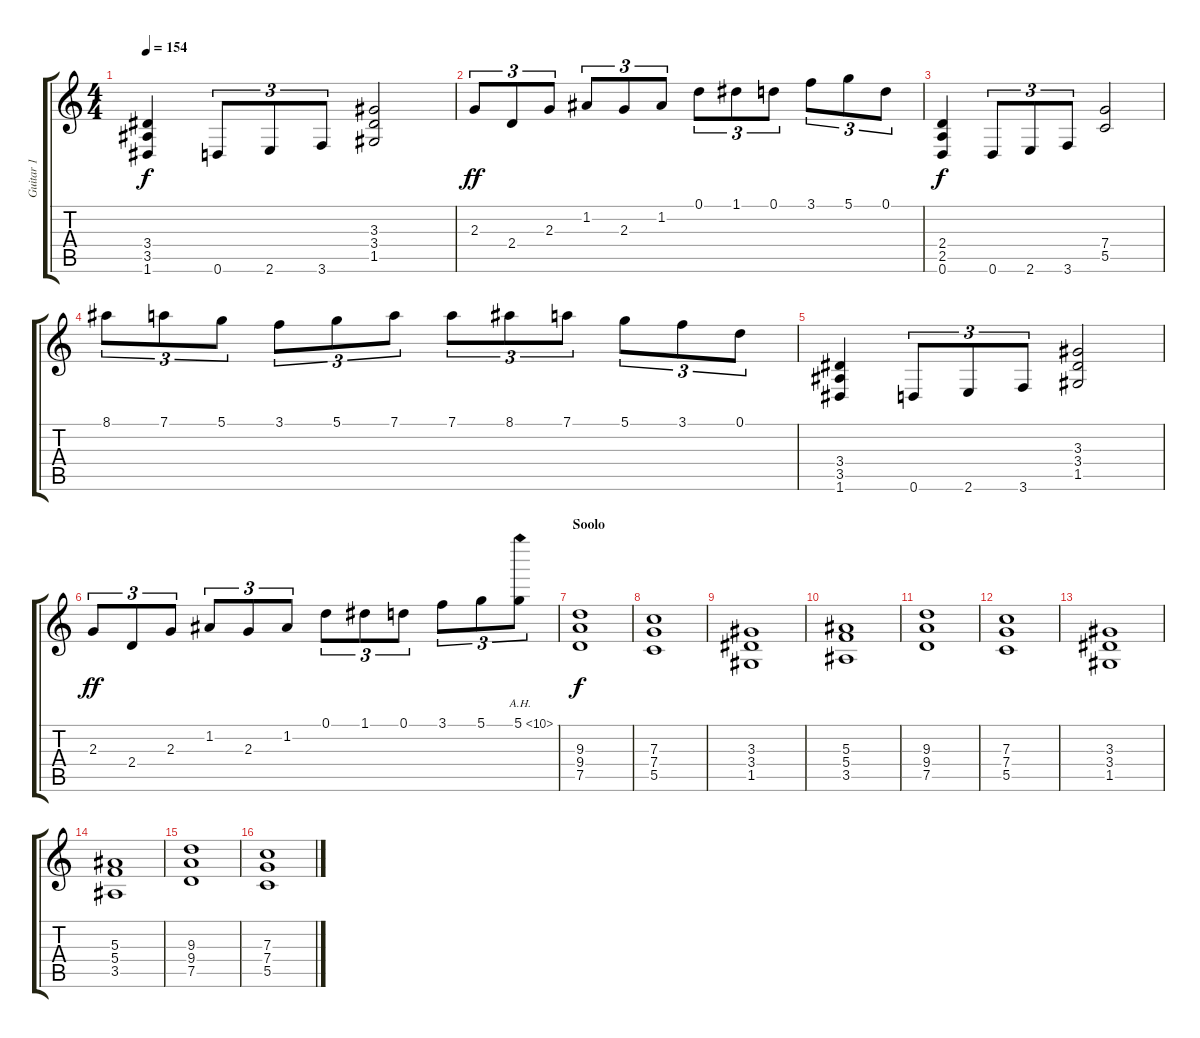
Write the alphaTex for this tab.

\track ("Guitar 1" "Guitar 1") {instrument distortionguitar}
\staff {score tabs}
\tuning (D4 A3 F3 C3 G2 D2) {hide}
\ts (4 4)
\tempo 154
\clef g2
\ks c
(3.4 3.5 1.6).4{dy f} 0.6.8{tu (3 2)} 2.6.8{tu (3 2)} 3.6.8{tu (3 2)} (3.3 3.4 1.5).2 |
2.3.8{tu (3 2) dy ff} 2.4.8{tu (3 2)} 2.3.8{tu (3 2)} 1.2.8{tu (3 2)} 2.3.8{tu (3 2)} 1.2.8{tu (3 2)} 0.1.8{tu (3 2)} 1.1.8{tu (3 2)} 0.1.8{tu (3 2)} 3.1.8{tu (3 2)} 5.1.8{tu (3 2)} 0.1.8{tu (3 2)} |
(2.4 2.5 0.6).4{dy f} 0.6.8{tu (3 2)} 2.6.8{tu (3 2)} 3.6.8{tu (3 2)} (7.4 5.5).2 |
8.1.8{tu (3 2)} 7.1.8{tu (3 2)} 5.1.8{tu (3 2)} 3.1.8{tu (3 2)} 5.1.8{tu (3 2)} 7.1.8{tu (3 2)} 7.1.8{tu (3 2)} 8.1.8{tu (3 2)} 7.1.8{tu (3 2)} 5.1.8{tu (3 2)} 3.1.8{tu (3 2)} 0.1.8{tu (3 2)} |
(3.4 3.5 1.6).4 0.6.8{tu (3 2)} 2.6.8{tu (3 2)} 3.6.8{tu (3 2)} (3.3 3.4 1.5).2 |
2.3.8{tu (3 2) dy ff} 2.4.8{tu (3 2)} 2.3.8{tu (3 2)} 1.2.8{tu (3 2)} 2.3.8{tu (3 2)} 1.2.8{tu (3 2)} 0.1.8{tu (3 2)} 1.1.8{tu (3 2)} 0.1.8{tu (3 2)} 3.1.8{tu (3 2)} 5.1.8{tu (3 2)} 5.1{ah 5}.8{tu (3 2)} |
\section ("" "Soolo")
(9.3 9.4 7.5).1{dy f} |
(7.3 7.4 5.5).1 |
(3.3 3.4 1.5).1 |
(5.3 5.4 3.5).1 |
(9.3 9.4 7.5).1 |
(7.3 7.4 5.5).1 |
(3.3 3.4 1.5).1 |
(5.3 5.4 3.5).1 |
(9.3 9.4 7.5).1 |
(7.3 7.4 5.5).1
